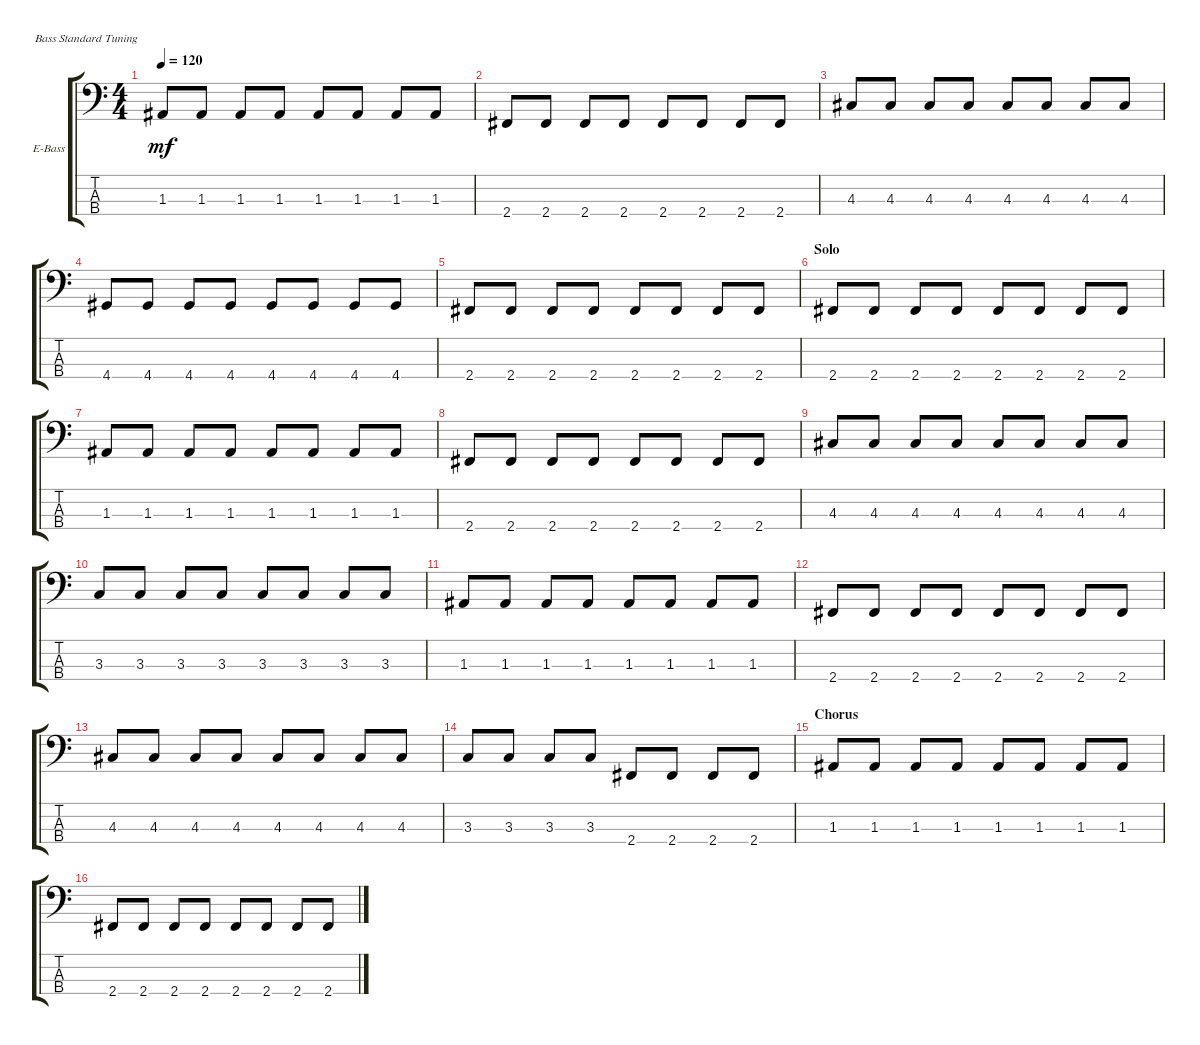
\defaultSystemsLayout 4
\bracketExtendMode groupsimilarinstruments
\firstSystemTrackNameOrientation horizontal
\otherSystemsTrackNameOrientation horizontal
\track ("Electric Bass" "E-Bass") {instrument electricbassfinger}
\staff {score tabs}
\tuning (G2 D2 A1 E1)
\ts (4 4)
\tempo 120
\clef f4
\ks c
1.3.8{dy mf} 1.3.8 1.3.8 1.3.8 1.3.8 1.3.8 1.3.8 1.3.8 |
2.4.8 2.4.8 2.4.8 2.4.8 2.4.8 2.4.8 2.4.8 2.4.8 |
4.3.8 4.3.8 4.3.8 4.3.8 4.3.8 4.3.8 4.3.8 4.3.8 |
4.4.8 4.4.8 4.4.8 4.4.8 4.4.8 4.4.8 4.4.8 4.4.8 |
2.4.8 2.4.8 2.4.8 2.4.8 2.4.8 2.4.8 2.4.8 2.4.8 |
\section ("" "Solo")
2.4.8 2.4.8 2.4.8 2.4.8 2.4.8 2.4.8 2.4.8 2.4.8 |
1.3.8 1.3.8 1.3.8 1.3.8 1.3.8 1.3.8 1.3.8 1.3.8 |
2.4.8 2.4.8 2.4.8 2.4.8 2.4.8 2.4.8 2.4.8 2.4.8 |
4.3.8 4.3.8 4.3.8 4.3.8 4.3.8 4.3.8 4.3.8 4.3.8 |
3.3.8 3.3.8 3.3.8 3.3.8 3.3.8 3.3.8 3.3.8 3.3.8 |
1.3.8 1.3.8 1.3.8 1.3.8 1.3.8 1.3.8 1.3.8 1.3.8 |
2.4.8 2.4.8 2.4.8 2.4.8 2.4.8 2.4.8 2.4.8 2.4.8 |
4.3.8 4.3.8 4.3.8 4.3.8 4.3.8 4.3.8 4.3.8 4.3.8 |
3.3.8 3.3.8 3.3.8 3.3.8 2.4.8 2.4.8 2.4.8 2.4.8 |
\section ("" "Chorus")
1.3.8 1.3.8 1.3.8 1.3.8 1.3.8 1.3.8 1.3.8 1.3.8 |
2.4.8 2.4.8 2.4.8 2.4.8 2.4.8 2.4.8 2.4.8 2.4.8
